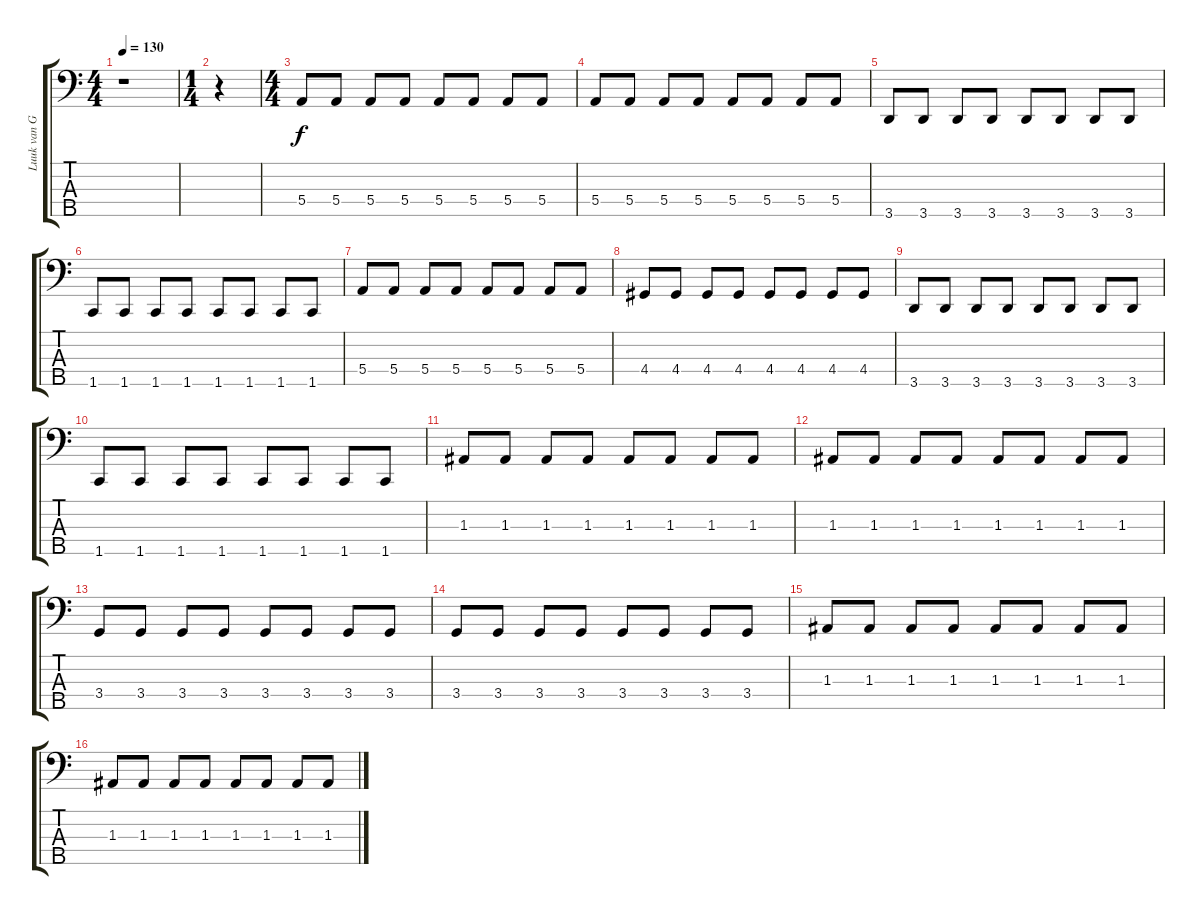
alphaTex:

\track ("Luuk van Gerven" "Luuk van G") {instrument electricbassfinger}
\staff {score tabs}
\tuning (G2 D2 A1 E1 B0) {hide}
\ts (4 4)
\tempo 130
\clef f4
\ks c
r.1{dy f instrument electricbassfinger} |
\ts (1 4)
r.4 |
\ts (4 4)
5.4.8 5.4.8 5.4.8 5.4.8 5.4.8 5.4.8 5.4.8 5.4.8 |
5.4.8 5.4.8 5.4.8 5.4.8 5.4.8 5.4.8 5.4.8 5.4.8 |
3.5.8 3.5.8 3.5.8 3.5.8 3.5.8 3.5.8 3.5.8 3.5.8 |
1.5.8 1.5.8 1.5.8 1.5.8 1.5.8 1.5.8 1.5.8 1.5.8 |
5.4.8 5.4.8 5.4.8 5.4.8 5.4.8 5.4.8 5.4.8 5.4.8 |
4.4.8 4.4.8 4.4.8 4.4.8 4.4.8 4.4.8 4.4.8 4.4.8 |
3.5.8 3.5.8 3.5.8 3.5.8 3.5.8 3.5.8 3.5.8 3.5.8 |
1.5.8 1.5.8 1.5.8 1.5.8 1.5.8 1.5.8 1.5.8 1.5.8 |
1.3.8 1.3.8 1.3.8 1.3.8 1.3.8 1.3.8 1.3.8 1.3.8 |
1.3.8 1.3.8 1.3.8 1.3.8 1.3.8 1.3.8 1.3.8 1.3.8 |
3.4.8 3.4.8 3.4.8 3.4.8 3.4.8 3.4.8 3.4.8 3.4.8 |
3.4.8 3.4.8 3.4.8 3.4.8 3.4.8 3.4.8 3.4.8 3.4.8 |
1.3.8 1.3.8 1.3.8 1.3.8 1.3.8 1.3.8 1.3.8 1.3.8 |
1.3.8 1.3.8 1.3.8 1.3.8 1.3.8 1.3.8 1.3.8 1.3.8
